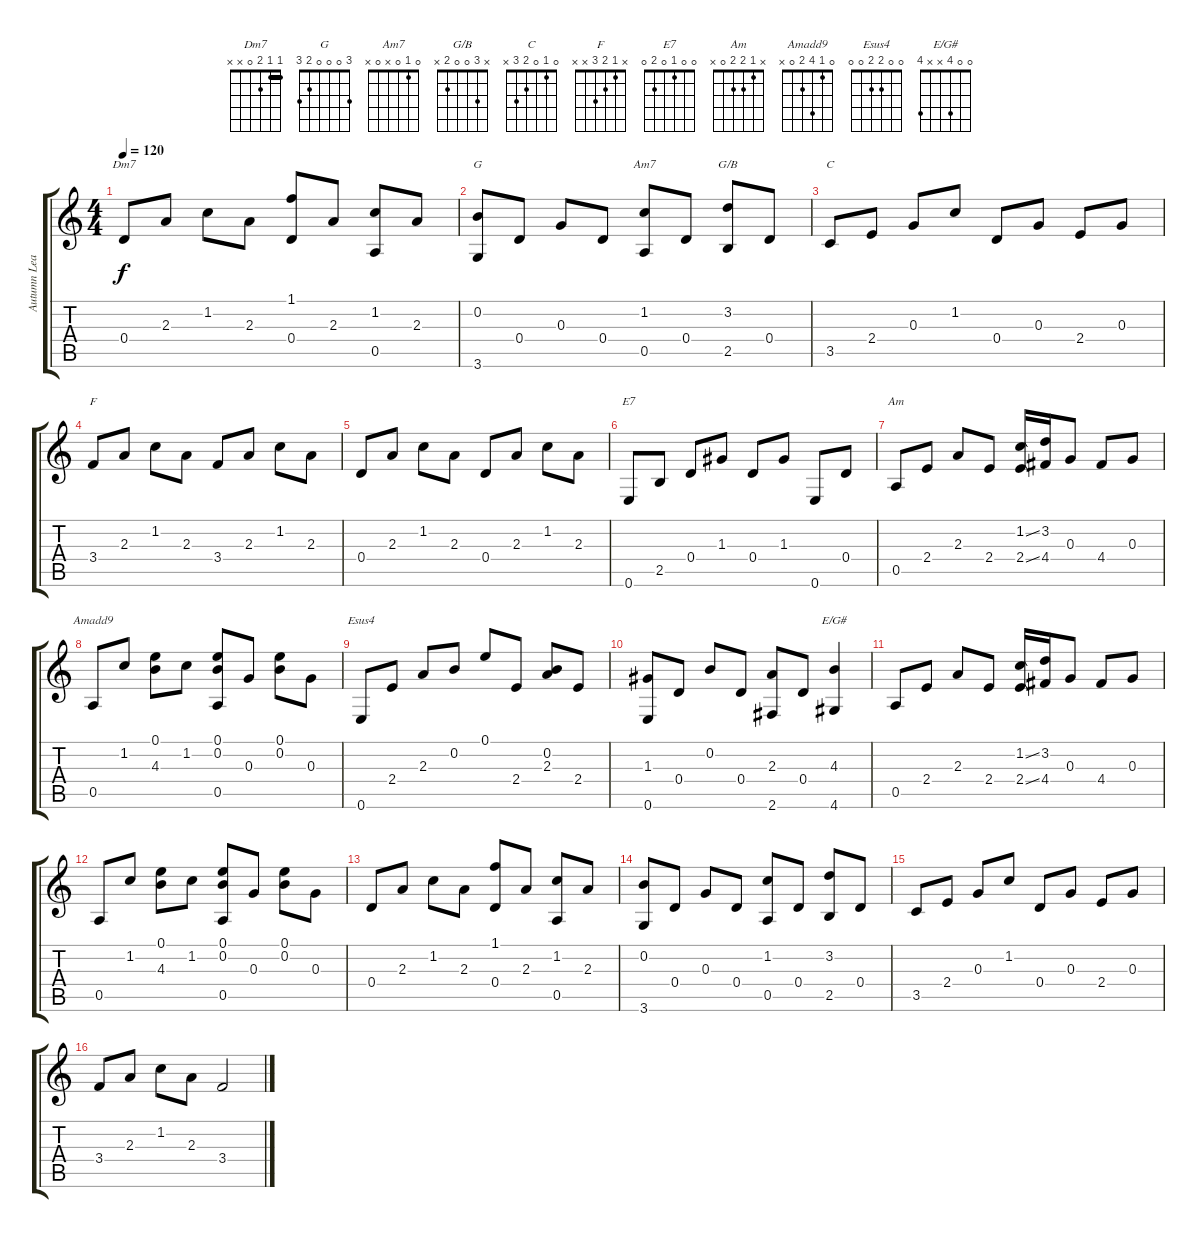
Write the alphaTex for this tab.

\track ("Autumn Leaves" "Autumn Lea") {instrument acousticguitarnylon}
\staff {score tabs}
\tuning (E4 B3 G3 D3 A2 E2) {hide}
\chord ("Dm7" 1 1 2 0 x x) {barre 1}
\chord ("G" 3 0 0 0 2 3)
\chord ("Am7" 0 1 0 x 0 x)
\chord ("G/B" x 3 0 0 2 x)
\chord ("C" 0 1 0 2 3 x)
\chord ("F" x 1 2 3 x x)
\chord ("E7" 0 0 1 0 2 0)
\chord ("Am" x 1 2 2 0 x)
\chord ("Amadd9" 0 1 4 2 0 x)
\chord ("Esus4" 0 0 2 2 0 0)
\chord ("E/G#" 0 0 4 x x 4)
\ts (4 4)
\tempo 120
\clef g2
\ks c
0.4.8{ch "Dm7" dy f} 2.3.8 1.2.8 2.3.8 (1.1 0.4).8 2.3.8 (1.2 0.5).8 2.3.8 |
(0.2 3.6).8{ch "G"} 0.4.8 0.3.8 0.4.8 (1.2 0.5).8{ch "Am7"} 0.4.8 (3.2 2.5).8{ch "G/B"} 0.4.8 |
3.5.8{ch "C"} 2.4.8 0.3.8 1.2.8 0.4.8 0.3.8 2.4.8 0.3.8 |
3.4.8{ch "F"} 2.3.8 1.2.8 2.3.8 3.4.8 2.3.8 1.2.8 2.3.8 |
0.4.8 2.3.8 1.2.8 2.3.8 0.4.8 2.3.8 1.2.8 2.3.8 |
0.6.8{ch "E7"} 2.5.8 0.4.8 1.3.8 0.4.8 1.3.8 0.6.8 0.4.8 |
0.5.8{ch "Am"} 2.4.8 2.3.8 2.4.8 (1.2{ss} 2.4{ss}).16 (3.2 4.4).16 0.3.8 4.4.8 0.3.8 |
0.5.8{ch "Amadd9"} 1.2.8 (0.1 4.3).8 1.2.8 (0.1 0.2 0.5).8 0.3.8 (0.1 0.2).8 0.3.8 |
0.6.8{ch "Esus4"} 2.4.8 2.3.8 0.2.8 0.1.8 2.4.8 (0.2 2.3).8 2.4.8 |
(1.3 0.6).8 0.4.8 0.2.8 0.4.8 (2.3 2.6).8 0.4.8 (4.3 4.6).4{ch "E/G#"} |
0.5.8 2.4.8 2.3.8 2.4.8 (1.2{ss} 2.4{ss}).16 (3.2 4.4).16 0.3.8 4.4.8 0.3.8 |
0.5.8 1.2.8 (0.1 4.3).8 1.2.8 (0.1 0.2 0.5).8 0.3.8 (0.1 0.2).8 0.3.8 |
0.4.8 2.3.8 1.2.8 2.3.8 (1.1 0.4).8 2.3.8 (1.2 0.5).8 2.3.8 |
(0.2 3.6).8 0.4.8 0.3.8 0.4.8 (1.2 0.5).8 0.4.8 (3.2 2.5).8 0.4.8 |
3.5.8 2.4.8 0.3.8 1.2.8 0.4.8 0.3.8 2.4.8 0.3.8 |
3.4.8 2.3.8 1.2.8 2.3.8 3.4.2
